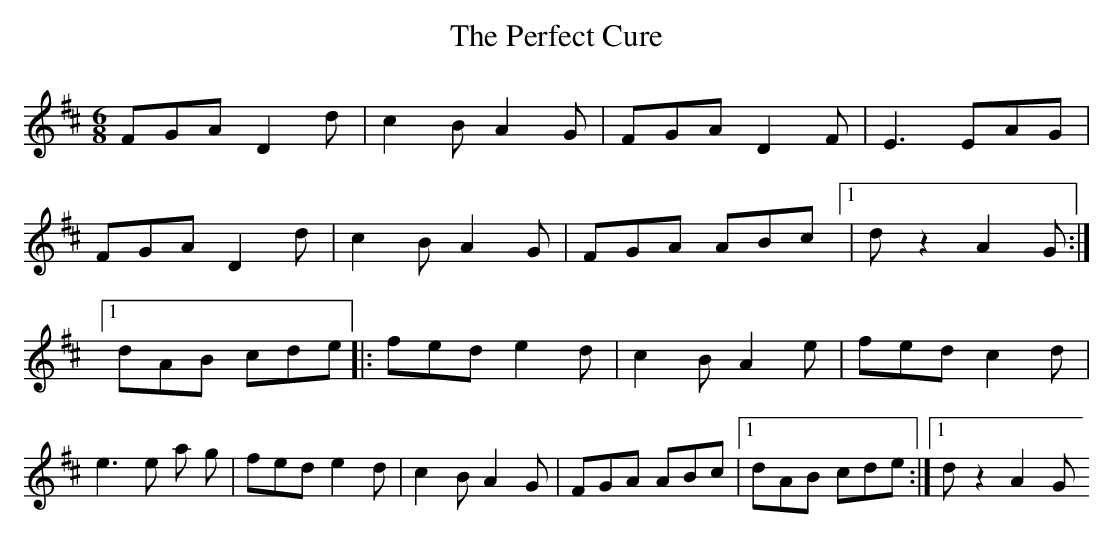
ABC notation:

X:1
T:The Perfect Cure
M:6/8
L:1/8
K:D
FGA D2d|c2B A2G|FGA D2F|E3EAG|
FGA D2d|c2B A2G|FGA ABc[1|d z2A2G:|[1dAB cde|:fed e2d|c2B A2e|fed c2d|e3e a g|fed e2d|c2B A2G|FGA ABc|[1dAB cde:|[1d z2A2G
